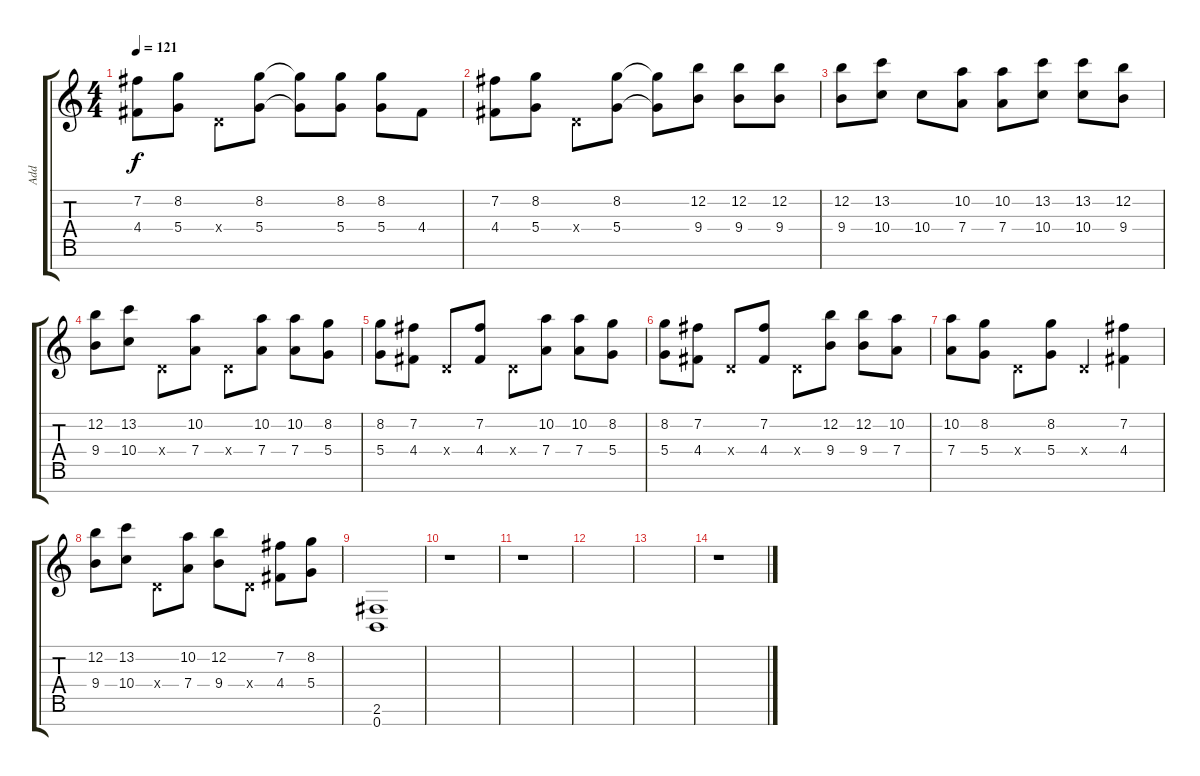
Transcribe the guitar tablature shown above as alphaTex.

\track ("Add" "Add") {instrument distortionguitar}
\staff {score tabs}
\tuning (E4 B3 G3 D3 A2 E2 B1) {hide}
\ts (4 4)
\tempo 121
\clef g2
\ks c
(7.2 4.4).8{dy f} (8.2 5.4).8 0.4{x}.8 (8.2 5.4).8 (8.2{t} 5.4{t}).8 (8.2 5.4).8 (8.2 5.4).8 4.4.8 |
(7.2 4.4).8 (8.2 5.4).8 0.4{x}.8 (8.2 5.4).8 (8.2{t} 5.4{t}).8 (12.2 9.4).8 (12.2 9.4).8 (12.2 9.4).8 |
(12.2 9.4).8 (13.2 10.4).8 10.4.8 (10.2 7.4).8 (10.2 7.4).8 (13.2 10.4).8 (13.2 10.4).8 (12.2 9.4).8 |
(12.2 9.4).8 (13.2 10.4).8 0.4{x}.8 (10.2 7.4).8 0.4{x}.8 (10.2 7.4).8 (10.2 7.4).8 (8.2 5.4).8 |
(8.2 5.4).8 (7.2 4.4).8 0.4{x}.8 (7.2 4.4).8 0.4{x}.8 (10.2 7.4).8 (10.2 7.4).8 (8.2 5.4).8 |
(8.2 5.4).8 (7.2 4.4).8 0.4{x}.8 (7.2 4.4).8 0.4{x}.8 (12.2 9.4).8 (12.2 9.4).8 (10.2 7.4).8 |
(10.2 7.4).8 (8.2 5.4).8 0.4{x}.8 (8.2 5.4).8 0.4{x}.4 (7.2 4.4).4 |
(12.2 9.4).8 (13.2 10.4).8 0.4{x}.8 (10.2 7.4).8 (12.2 9.4).8 0.4{x}.8 (7.2 4.4).8 (8.2 5.4).8 |
(2.6 0.7).1 |
r.1 |
r.1 |
|
|
r.1
